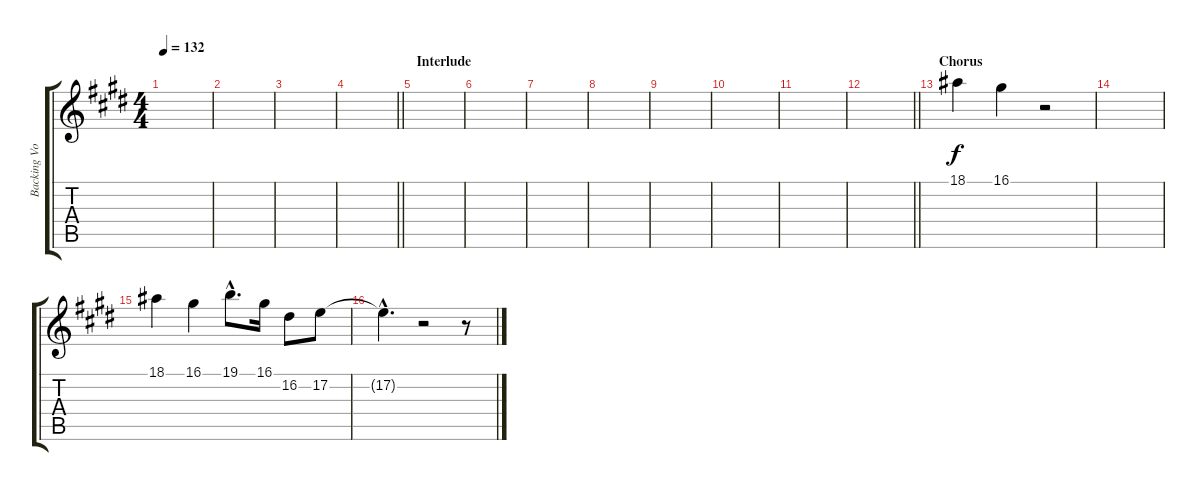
\track ("Backing Vocals" "Backing Vo") {instrument xylophone}
\staff {score tabs}
\tuning (E4 B3 G3 D3 A2 E2) {hide}
\ts (4 4)
\tempo 132
\clef g2
\ks e
|
|
|
\barLineRight lightlight
|
\section ("" "Interlude")
|
|
|
|
|
|
|
\barLineRight lightlight
|
\section ("" "Chorus")
18.1.4 16.1.4 r.2 |
|
18.1.4 16.1.4 19.1{hac}.8{d} 16.1.16 16.2.8 17.2.8 |
17.2{hac t}.4{d dy f} r.2 r.8
